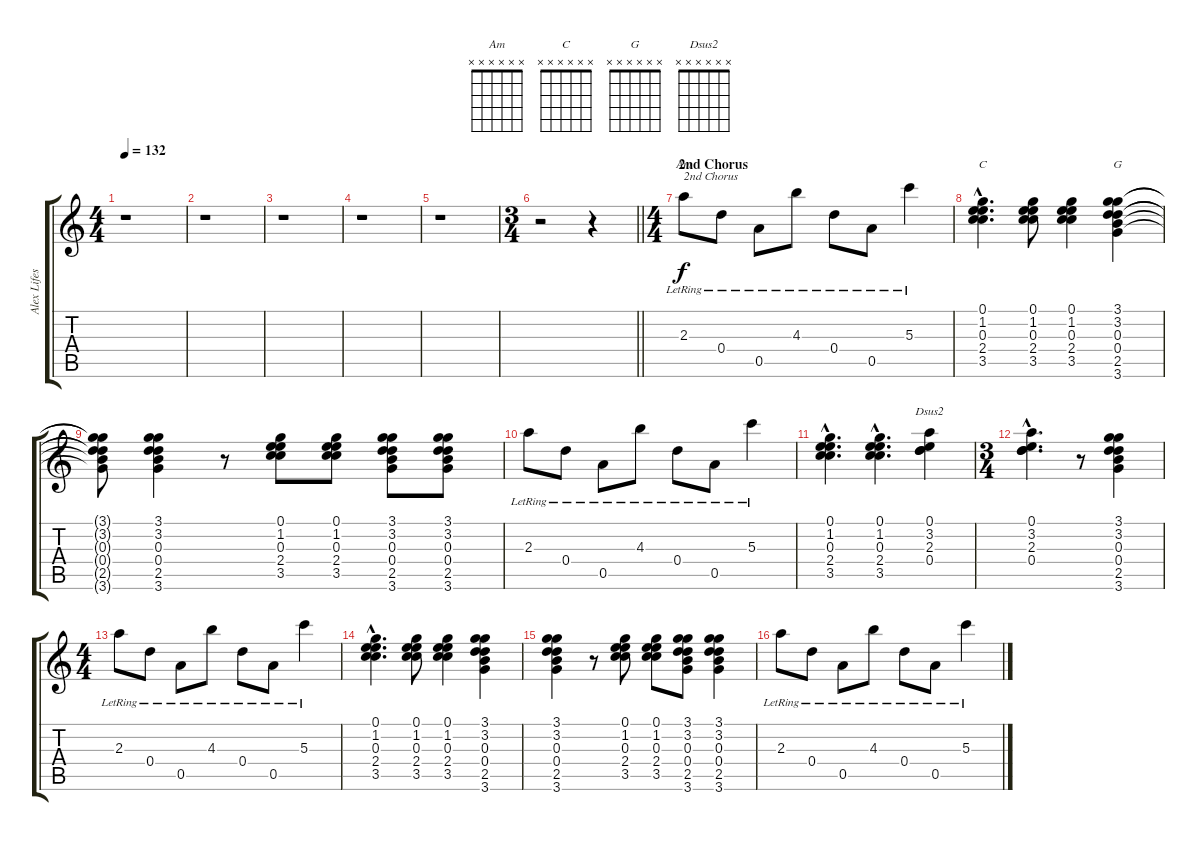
\track ("Alex Lifeson 3" "Alex Lifes") {instrument acousticguitarsteel}
\staff {score tabs}
\tuning (E4 B3 G4 D4 A3 E3) {hide}
\chord ("Am" x x x x x x) {firstfret 0}
\chord ("C" x x x x x x) {firstfret 0}
\chord ("G" x x x x x x) {firstfret 0}
\chord ("Dsus2" x x x x x x) {firstfret 0}
\ts (4 4)
\tempo 132
\clef g2
\ks c
r.1{dy f} |
r.1 |
r.1 |
r.1 |
r.1 |
\ts (3 4)
\barLineRight lightlight
r.2 r.4 |
\ts (4 4)
\section ("" "2nd Chorus")
2.3{lr}.8{ch "Am" txt "2nd Chorus" instrument acousticguitarsteel} 0.4{lr}.8 0.5{lr}.8 4.3{lr}.8 0.4{lr}.8 0.5{lr}.8 5.3{lr}.4 |
(0.1{hac} 1.2{hac} 0.3{hac} 2.4{hac} 3.5{hac}).4{d ch "C"} (0.1 1.2 0.3 2.4 3.5).8 (0.1 1.2 0.3 2.4 3.5).4 (3.1 3.2 0.3 0.4 2.5 3.6).4{ch "G"} |
(3.1{t} 3.2{t} 0.3{t} 0.4{t} 2.5{t} 3.6{t}).8 (3.1 3.2 0.3 0.4 2.5 3.6).4 r.8 (0.1 1.2 0.3 2.4 3.5).8 (0.1 1.2 0.3 2.4 3.5).8 (3.1 3.2 0.3 0.4 2.5 3.6).8 (3.1 3.2 0.3 0.4 2.5 3.6).8 |
2.3{lr}.8 0.4{lr}.8 0.5{lr}.8 4.3{lr}.8 0.4{lr}.8 0.5{lr}.8 5.3{lr}.4 |
(0.1{hac} 1.2{hac} 0.3{hac} 2.4{hac} 3.5{hac}).4{d} (0.1{hac} 1.2{hac} 0.3{hac} 2.4{hac} 3.5{hac}).4{d} (0.1 3.2 2.3 0.4).4{ch "Dsus2"} |
\ts (3 4)
(0.1{hac} 3.2{hac} 2.3{hac} 0.4{hac}).4{d} r.8 (3.1 3.2 0.3 0.4 2.5 3.6).4 |
\ts (4 4)
2.3{lr}.8 0.4{lr}.8 0.5{lr}.8 4.3{lr}.8 0.4{lr}.8 0.5{lr}.8 5.3{lr}.4 |
(0.1{hac} 1.2{hac} 0.3{hac} 2.4{hac} 3.5{hac}).4{d} (0.1 1.2 0.3 2.4 3.5).8 (0.1 1.2 0.3 2.4 3.5).4 (3.1 3.2 0.3 0.4 2.5 3.6).4 |
(3.1 3.2 0.3 0.4 2.5 3.6).4 r.8 (0.1 1.2 0.3 2.4 3.5).8 (0.1 1.2 0.3 2.4 3.5).8 (3.1 3.2 0.3 0.4 2.5 3.6).8 (3.1 3.2 0.3 0.4 2.5 3.6).4 |
2.3{lr}.8 0.4{lr}.8 0.5{lr}.8 4.3{lr}.8 0.4{lr}.8 0.5{lr}.8 5.3{lr}.4
